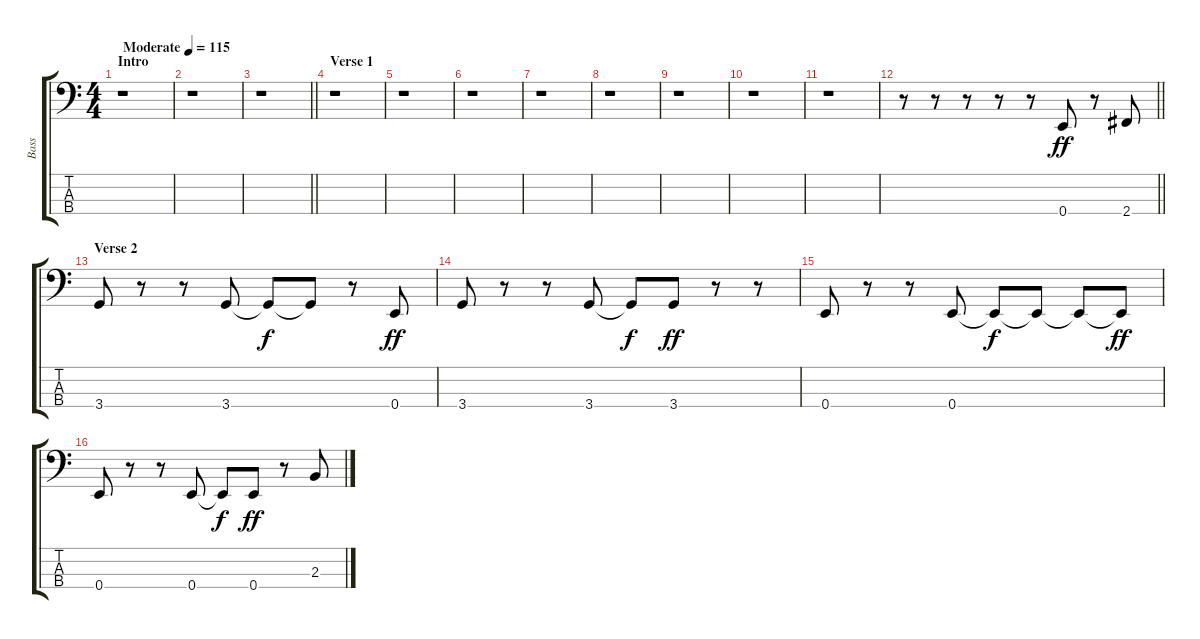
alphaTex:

\track ("Bass" "Bass") {instrument electricbasspick}
\staff {score tabs}
\tuning (G2 D2 A1 E1) {hide}
\ts (4 4)
\section ("" "Intro")
\tempo (115 "Moderate")
\clef f4
\ks c
r.1{dy ff instrument electricbasspick} |
r.1 |
\barLineRight lightlight
r.1 |
\section ("" "Verse 1")
r.1 |
r.1 |
r.1 |
r.1 |
r.1 |
r.1 |
r.1 |
r.1 |
\barLineRight lightlight
r.8 r.8 r.8 r.8 r.8 0.4.8 r.8 2.4.8 |
\section ("" "Verse 2")
3.4.8 r.8 r.8 3.4.8 3.4{t}.8{dy f} 3.4{t}.8 r.8 0.4.8{dy ff} |
3.4.8 r.8 r.8 3.4.8 3.4{t}.8{dy f} 3.4.8{dy ff} r.8 r.8 |
0.4.8 r.8 r.8 0.4.8 0.4{t}.8{dy f} 0.4{t}.8 0.4{t}.8 0.4{t}.8{dy ff} |
0.4.8 r.8 r.8 0.4.8 0.4{t}.8{dy f} 0.4.8{dy ff} r.8 2.3.8
